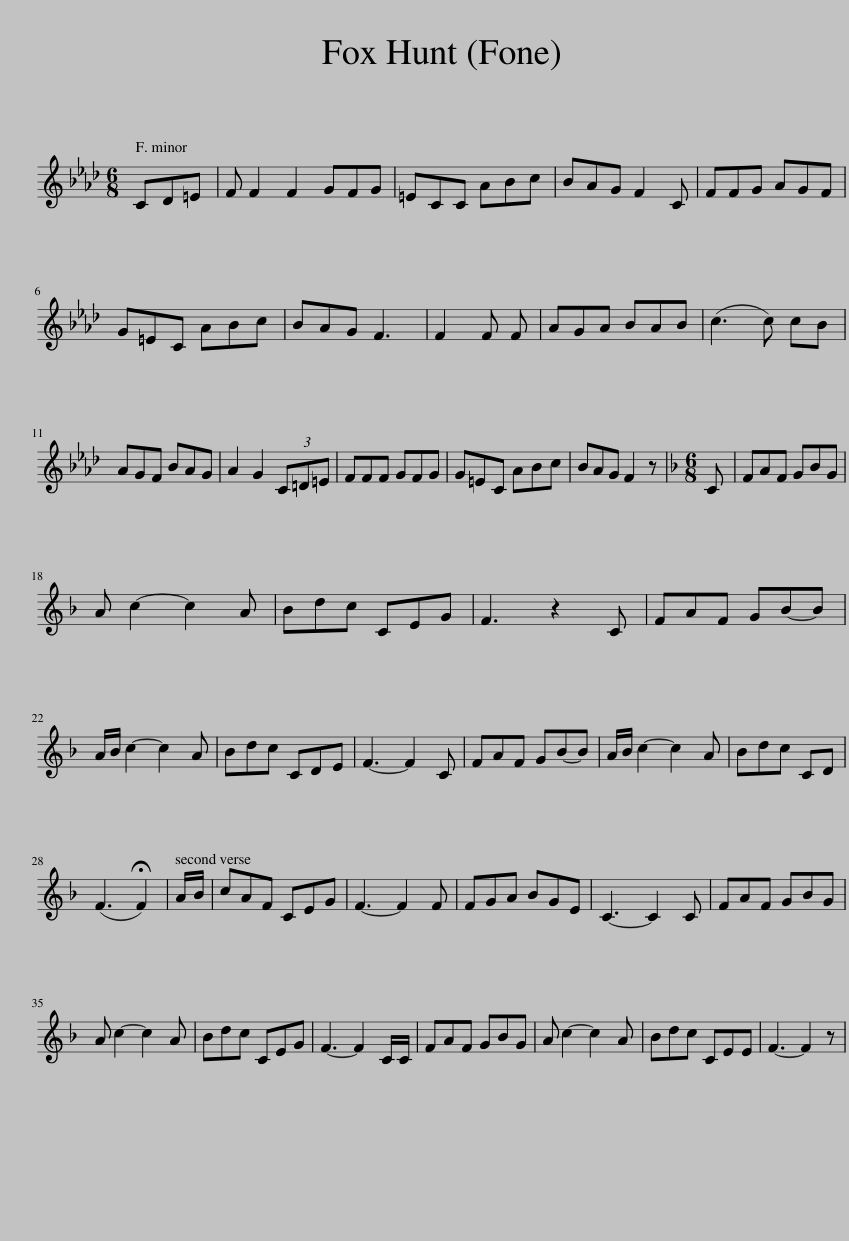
X:1
L:1/8
M:6/8
I:linebreak $
K:Ab
V:1 treble
V:1
 CD=E | F F2 F2 GFG | =ECC ABc | BAG F2 C | FFG AGF |$ %5
 G=EC ABc | BAG F3 | F2 F F | AGA BAB | (c3 c) cB |$ %10
 AGF BAG | A2 G2 (3C=D=E | FFF GFG | G=EC ABc | BAG F2 z | %15
[K:F][M:6/8] C | FAF GBG |$ A c2- c2 A | Bdc CEG | F3 z2 C | %20
 FAF GB-B |$ A/B/ c2- c2 A | Bdc CDE | F3- F2 C | FAF GB-B | %25
 A/B/ c2- c2 A | Bdc CD |$ (F3 !fermata!F2) | A/B/ | cAF CEG | %30
 F3- F2 F | FGA BGE | C3- C2 C | FAF GBG |$ A c2- c2 A | %35
 Bdc CEG | F3- F2 C/C/ | FAF GBG | A c2- c2 A | Bdc CEE | %40
 F3- F2 z | %41
